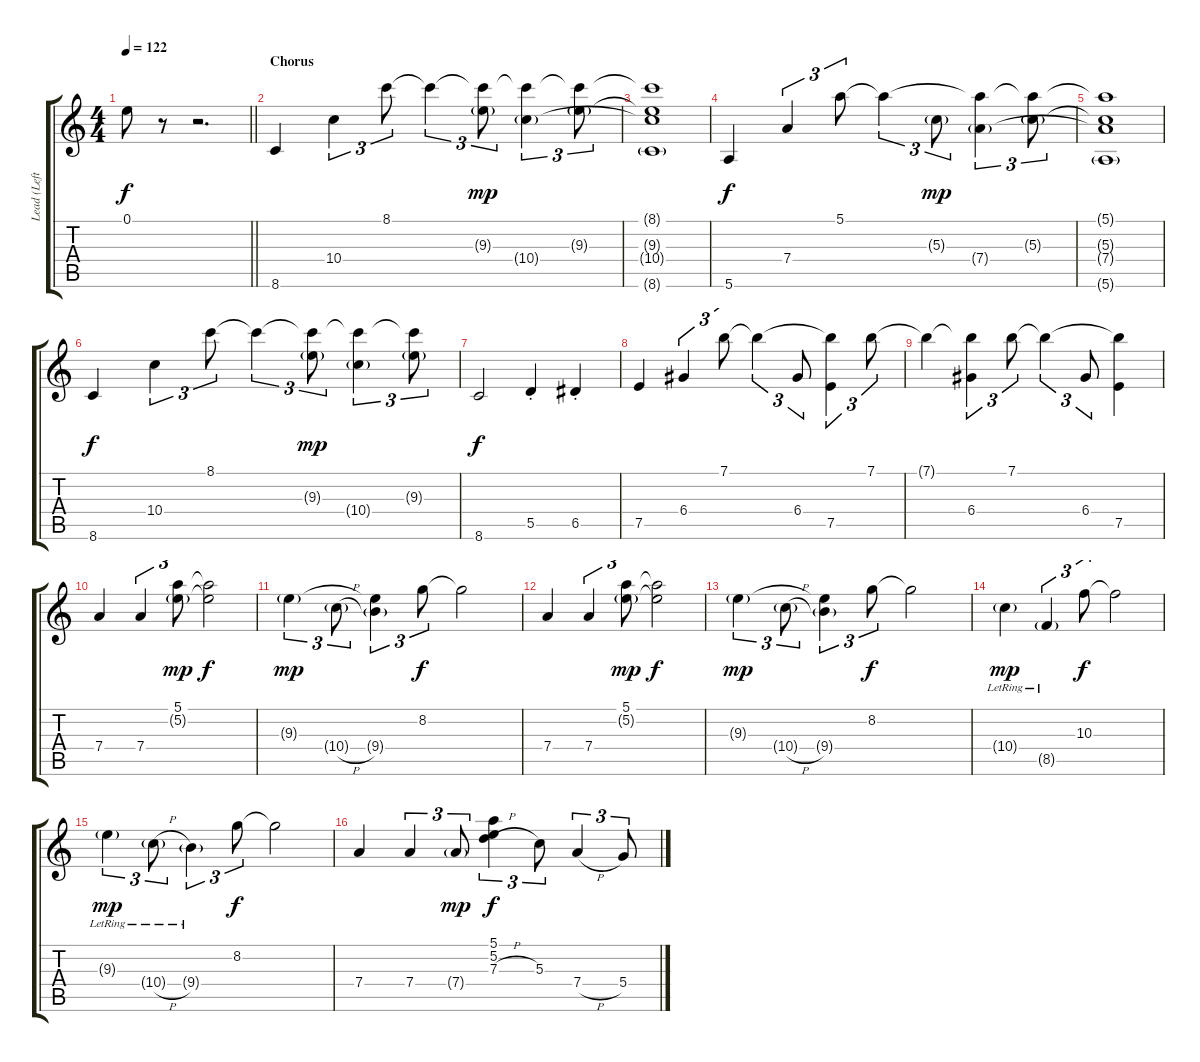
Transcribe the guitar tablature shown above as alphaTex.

\track ("Lead (Left)" "Lead (Left") {instrument acousticguitarsteel}
\staff {score tabs}
\tuning (E4 B3 G3 D3 A2 E2) {hide}
\ts (4 4)
\tempo 122
\clef g2
\barLineRight lightlight
\ks c
0.1.8{dy f} r.8 r.2{d} |
\section ("" "Chorus")
8.6.4 10.4.4{tu (3 2)} 8.1.8{tu (3 2)} 8.1{t}.4{tu (3 2)} (8.1{t} 9.3{g}).8{tu (3 2) dy mp} (8.1{t} 10.4{g}).4{tu (3 2)} (8.1{t} 9.3{g}).8{tu (3 2)} |
(8.1{t} 9.3{t} 10.4{t} 8.6{g}).1 |
5.6.4{dy f} 7.4.4{tu (3 2)} 5.1.8{tu (3 2)} 5.1{t}.4{tu (3 2)} 5.3{g}.8{tu (3 2) dy mp} (5.1{t} 7.4{g}).4{tu (3 2)} (5.1{t} 5.3{g}).8{tu (3 2)} |
(5.1{t} 5.3{t} 7.4{t} 5.6{g}).1 |
8.6.4{dy f} 10.4.4{tu (3 2)} 8.1.8{tu (3 2)} 8.1{t}.4{tu (3 2)} (8.1{t} 9.3{g}).8{tu (3 2) dy mp} (8.1{t} 10.4{g}).4{tu (3 2)} (8.1{t} 9.3{g}).8{tu (3 2)} |
8.6.2{dy f} 5.5{st}.4 6.5{st}.4 |
7.5.4 6.4.4{tu (3 2)} 7.1.8{tu (3 2)} 7.1{t}.4{tu (3 2)} 6.4.8{tu (3 2)} (7.1{t} 7.5).4{tu (3 2)} 7.1.8{tu (3 2)} |
7.1{t}.4 (7.1{t} 6.4).4{tu (3 2)} 7.1.8{tu (3 2)} 7.1{t}.4{tu (3 2)} 6.4.8{tu (3 2)} (7.1{t} 7.5).4 |
7.4.4 7.4.4{tu (3 2)} (5.1 5.2{g}).8{tu (3 2) dy mp} (5.1{t} 5.2{t}).2{dy f} |
9.3{g}.4{tu (3 2) dy mp} 10.4{h g}.8{tu (3 2)} (9.3{t} 9.4{g}).4{tu (3 2)} 8.2.8{tu (3 2) dy f} 8.2{t}.2 |
7.4.4 7.4.4{tu (3 2)} (5.1 5.2{g}).8{tu (3 2) dy mp} (5.1{t} 5.2{t}).2{dy f} |
9.3{g}.4{tu (3 2) dy mp} 10.4{h g}.8{tu (3 2)} (9.3{t} 9.4{g}).4{tu (3 2)} 8.2.8{tu (3 2) dy f} 8.2{t}.2 |
10.4{g lr}.4{dy mp} 8.5{g lr}.4{tu (3 2)} 10.3.8{tu (3 2) dy f} 10.3{t}.2 |
9.3{g lr}.4{tu (3 2) dy mp} 10.4{h g lr}.8{tu (3 2)} 9.4{g lr}.4{tu (3 2)} 8.2.8{tu (3 2) dy f} 8.2{t}.2 |
7.4.4 7.4.4{tu (3 2)} 7.4{g}.8{tu (3 2) dy mp} (5.1 5.2 7.3{h}).4{tu (3 2) dy f} 5.3.8{tu (3 2)} 7.4{h}.4{tu (3 2)} 5.4.8{tu (3 2)}
